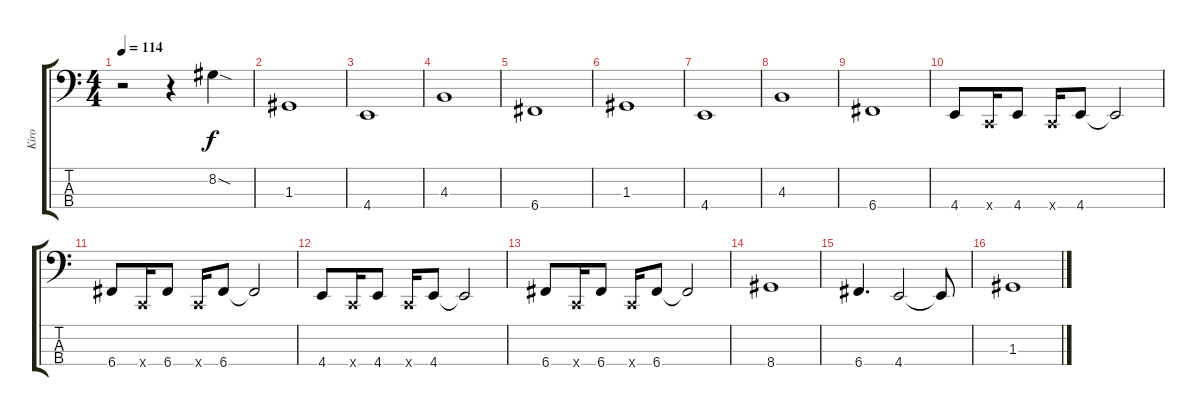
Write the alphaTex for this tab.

\track ("Kiro" "Kiro") {instrument electricbassfinger}
\staff {score tabs}
\tuning (F2 C2 G1 C1) {hide}
\ts (4 4)
\tempo 114
\clef f4
\ks c
r.2{dy f} r.4 8.2{sod}.4 |
1.3.1 |
4.4.1 |
4.3.1 |
6.4.1 |
1.3.1 |
4.4.1 |
4.3.1 |
6.4.1 |
4.4.8 0.4{x}.16 4.4.8 0.4{x}.16 4.4.8 4.4{t}.2 |
6.4.8 0.4{x}.16 6.4.8 0.4{x}.16 6.4.8 6.4{t}.2 |
4.4.8 0.4{x}.16 4.4.8 0.4{x}.16 4.4.8 4.4{t}.2 |
6.4.8 0.4{x}.16 6.4.8 0.4{x}.16 6.4.8 6.4{t}.2 |
8.4.1 |
6.4.4{d} 4.4.2 4.4{t}.8 |
1.3.1
